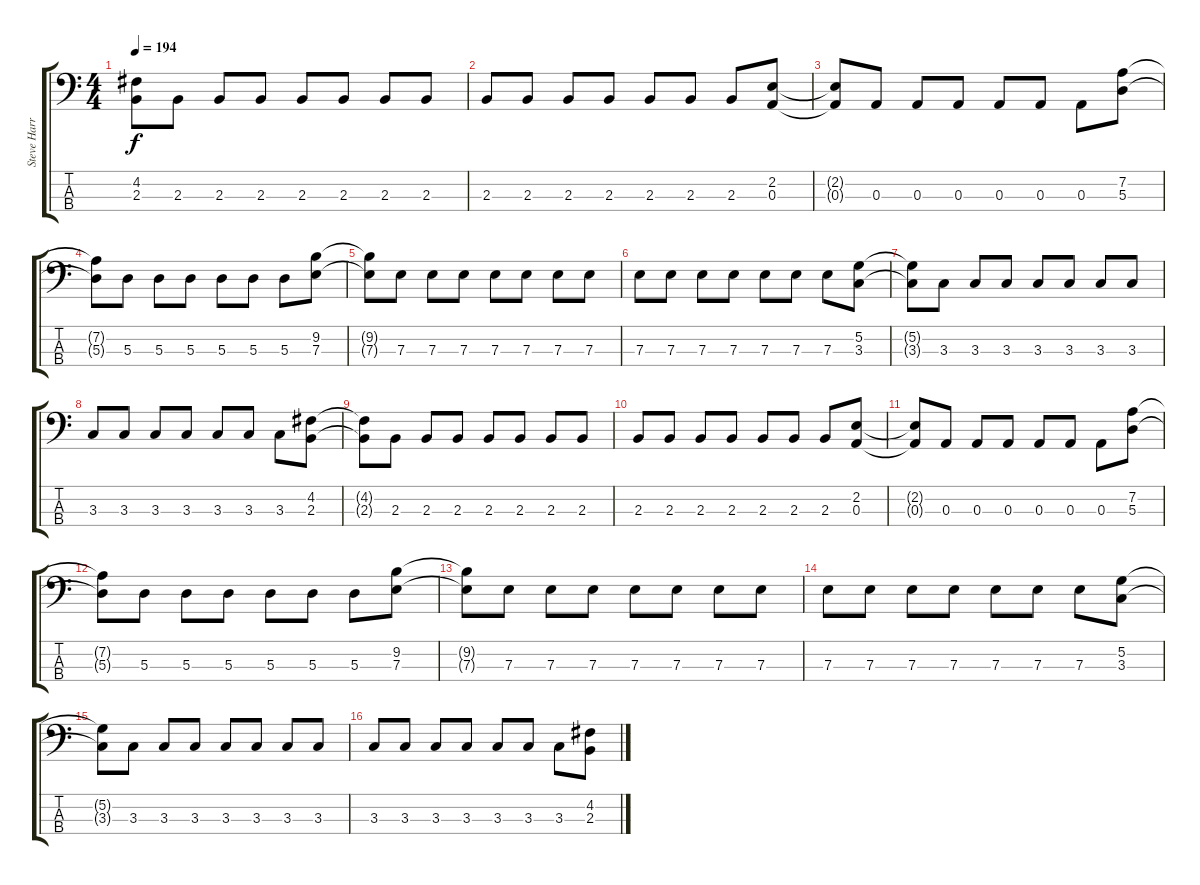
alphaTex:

\track ("Steve Harris" "Steve Harr") {instrument electricbassfinger}
\staff {score tabs}
\tuning (G2 D2 A1 E1) {hide}
\ts (4 4)
\tempo 194
\clef f4
\ks c
(4.2{t} 2.3{t}).8{dy f} 2.3.8 2.3.8 2.3.8 2.3.8 2.3.8 2.3.8 2.3.8 |
2.3.8 2.3.8 2.3.8 2.3.8 2.3.8 2.3.8 2.3.8 (2.2 0.3).8 |
(2.2{t} 0.3{t}).8 0.3.8 0.3.8 0.3.8 0.3.8 0.3.8 0.3.8 (7.2 5.3).8 |
(7.2{t} 5.3{t}).8 5.3.8 5.3.8 5.3.8 5.3.8 5.3.8 5.3.8 (9.2 7.3).8 |
(9.2{t} 7.3{t}).8 7.3.8 7.3.8 7.3.8 7.3.8 7.3.8 7.3.8 7.3.8 |
7.3.8 7.3.8 7.3.8 7.3.8 7.3.8 7.3.8 7.3.8 (5.2 3.3).8 |
(5.2{t} 3.3{t}).8 3.3.8 3.3.8 3.3.8 3.3.8 3.3.8 3.3.8 3.3.8 |
3.3.8 3.3.8 3.3.8 3.3.8 3.3.8 3.3.8 3.3.8 (4.2 2.3).8 |
(4.2{t} 2.3{t}).8 2.3.8 2.3.8 2.3.8 2.3.8 2.3.8 2.3.8 2.3.8 |
2.3.8 2.3.8 2.3.8 2.3.8 2.3.8 2.3.8 2.3.8 (2.2 0.3).8 |
(2.2{t} 0.3{t}).8 0.3.8 0.3.8 0.3.8 0.3.8 0.3.8 0.3.8 (7.2 5.3).8 |
(7.2{t} 5.3{t}).8 5.3.8 5.3.8 5.3.8 5.3.8 5.3.8 5.3.8 (9.2 7.3).8 |
(9.2{t} 7.3{t}).8 7.3.8 7.3.8 7.3.8 7.3.8 7.3.8 7.3.8 7.3.8 |
7.3.8 7.3.8 7.3.8 7.3.8 7.3.8 7.3.8 7.3.8 (5.2 3.3).8 |
(5.2{t} 3.3{t}).8 3.3.8 3.3.8 3.3.8 3.3.8 3.3.8 3.3.8 3.3.8 |
3.3.8 3.3.8 3.3.8 3.3.8 3.3.8 3.3.8 3.3.8 (4.2 2.3).8
